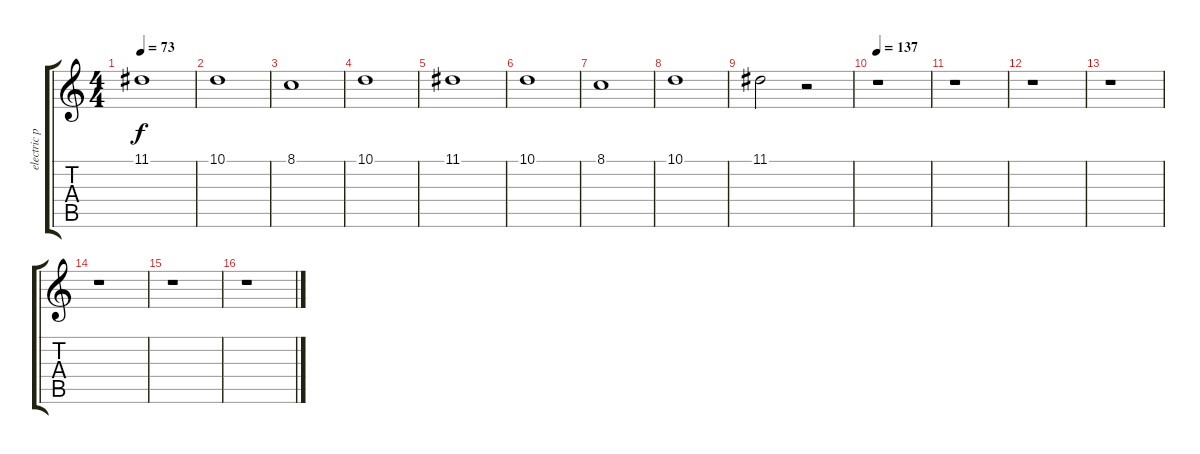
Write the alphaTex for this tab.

\track ("electric piano" "electric p") {instrument electricpiano1}
\staff {score tabs}
\tuning (E4 B3 G3 D3 A2 E2) {hide}
\ts (4 4)
\tempo 73
\clef g2
\ks c
11.1.1{dy f} |
10.1.1 |
8.1.1{volume 9 instrument choiraahs} |
10.1.1 |
11.1.1 |
10.1.1 |
8.1.1{volume 9 instrument choiraahs} |
10.1.1 |
11.1.2 r.2 |
\tempo 137
r.1 |
r.1 |
r.1 |
r.1 |
r.1 |
r.1 |
r.1
